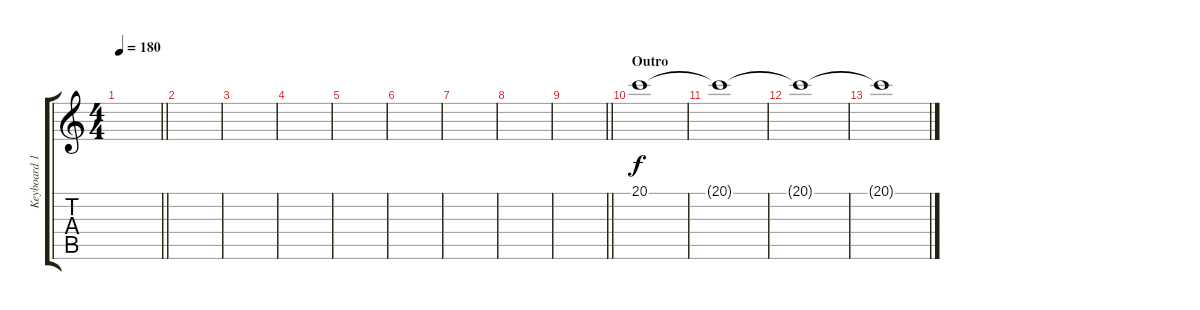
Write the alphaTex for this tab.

\track ("Keyboard 1" "Keyboard 1") {instrument pad2warm}
\staff {score tabs}
\tuning (E4 B3 G3 D3 A2 E2) {hide}
\ts (4 4)
\tempo 180
\clef g2
\barLineRight lightlight
\ks c
|
|
|
|
|
|
|
|
\barLineRight lightlight
|
\section ("" "Outro")
20.1.1 |
20.1{t}.1 |
20.1{t}.1 |
20.1{t}.1
